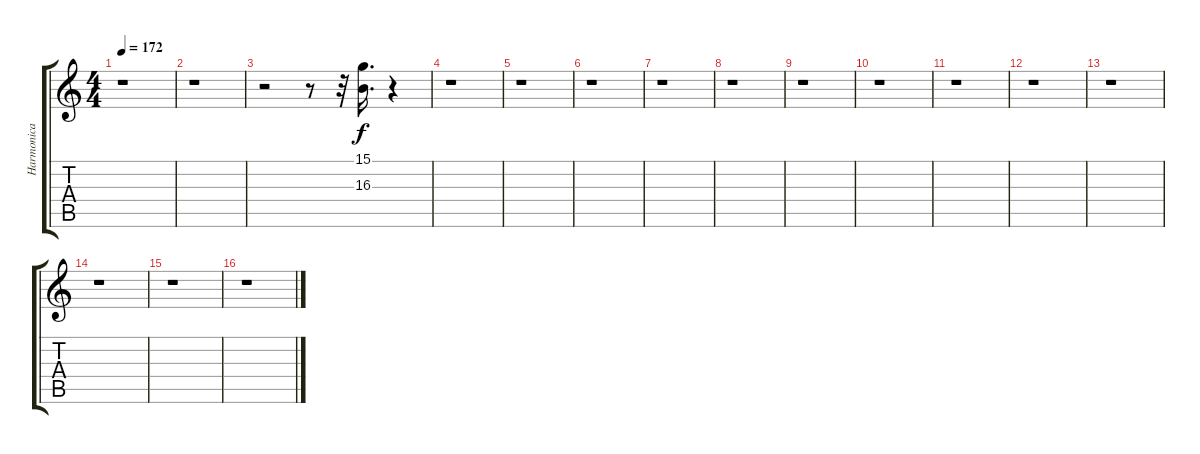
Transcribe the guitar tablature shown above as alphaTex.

\track ("Harmonica" "Harmonica") {instrument harmonica}
\staff {score tabs}
\tuning (E4 B3 G3 D3 A2 E2) {hide}
\ts (4 4)
\tempo 172
\clef g2
\ks c
r.1{dy f} |
r.1 |
r.2 r.8 r.32 (15.1 16.3).16{d} r.4 |
r.1 |
r.1 |
r.1 |
r.1 |
r.1 |
r.1 |
r.1 |
r.1 |
r.1 |
r.1 |
r.1 |
r.1 |
r.1
